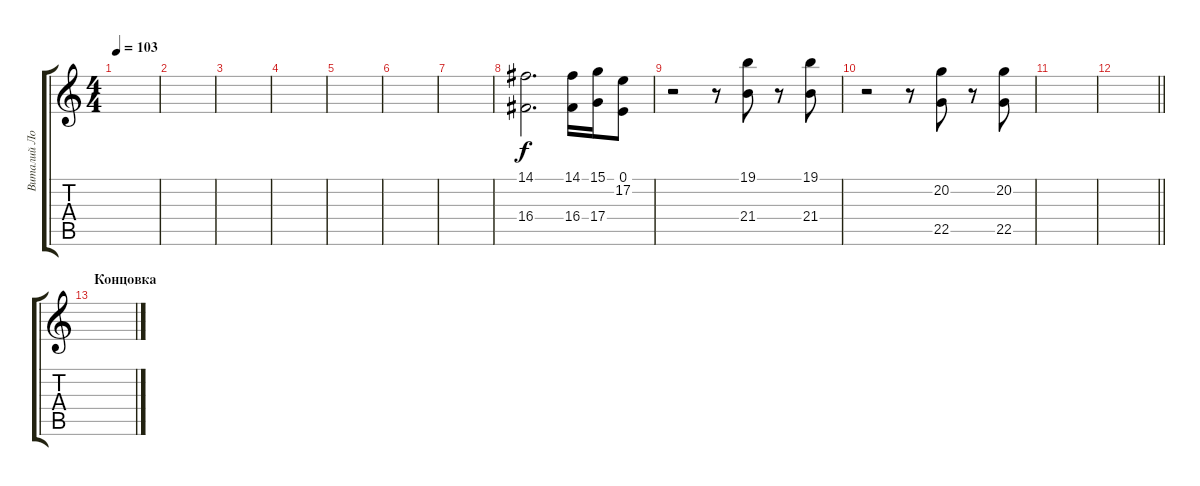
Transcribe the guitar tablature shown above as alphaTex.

\track ("Виталий Локтев (синтезатор 3)" "Виталий Ло") {instrument brasssection}
\staff {score tabs}
\tuning (E4 B3 G3 D3 A2 E2) {hide}
\ts (4 4)
\tempo 103
\clef g2
\ks c
|
|
|
|
|
|
|
(14.1 16.4).2{d} (14.1 16.4).16 (15.1 17.4).16 (0.1 17.2).8 |
r.2 r.8 (19.1 21.4).8 r.8 (19.1 21.4).8 |
r.2 r.8 (20.2 22.5).8 r.8 (20.2 22.5).8 |
|
\barLineRight lightlight
|
\section ("" "Концовка")
